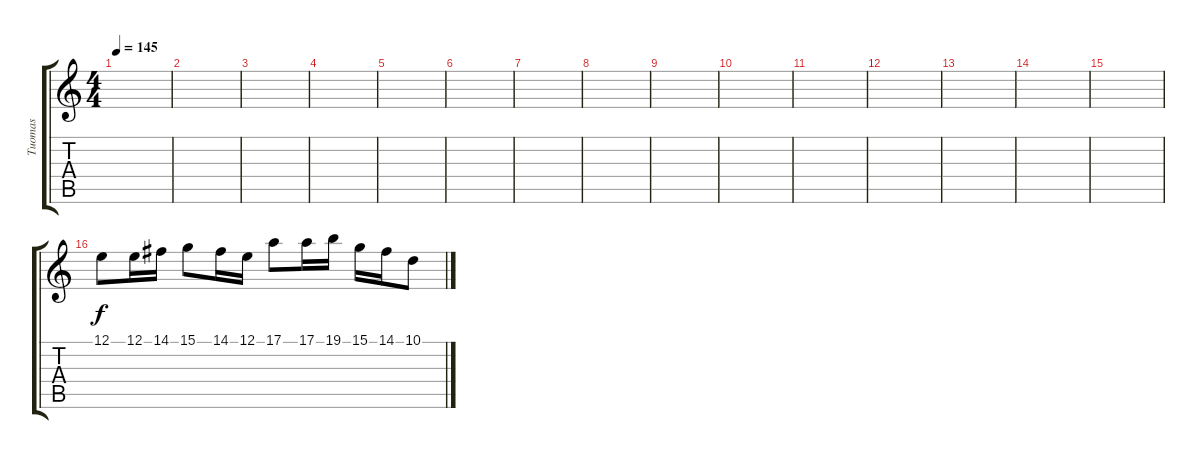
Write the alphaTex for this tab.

\track ("Tuomas" "Tuomas") {instrument harpsichord}
\staff {score tabs}
\tuning (E4 B3 G3 D3 A2 E2) {hide}
\ts (4 4)
\tempo 145
\clef g2
\ks c
|
|
|
|
|
|
|
|
|
|
|
|
|
|
|
12.1.8{instrument flute} 12.1.16 14.1.16 15.1.8 14.1.16 12.1.16 17.1.8 17.1.16 19.1.16 15.1.16 14.1.16 10.1.8
